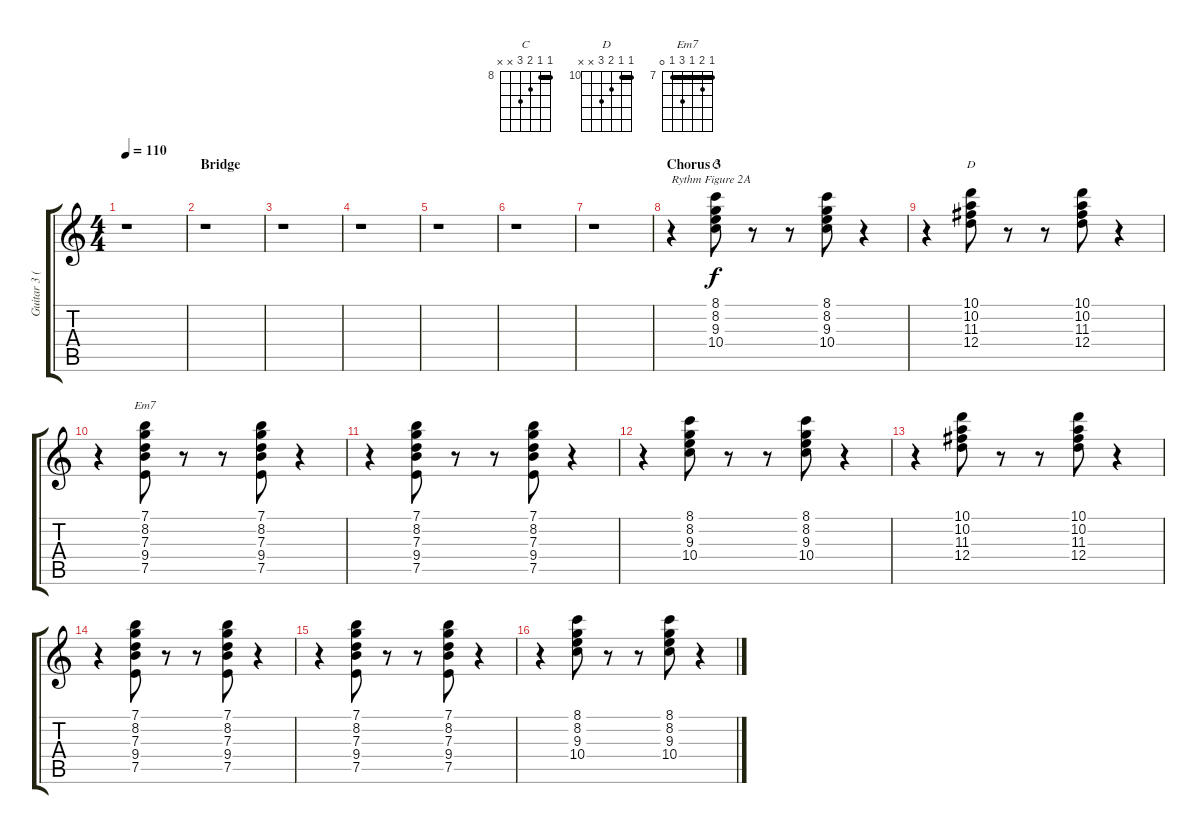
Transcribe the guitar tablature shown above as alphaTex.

\track ("Guitar 3 (Rythm Chord Strum)" "Guitar 3 (") {instrument distortionguitar}
\staff {score tabs}
\tuning (E4 B3 G3 D3 A2 E2) {hide}
\chord ("C" 8 8 9 10 x x) {firstfret 8 barre 8}
\chord ("D" 10 10 11 12 x x) {firstfret 10 barre 10}
\chord ("Em7" 7 8 7 9 7 0) {firstfret 7 barre 7}
\ts (4 4)
\tempo 110
\clef g2
\ks c
r.1{dy f} |
\section ("" "Bridge")
r.1 |
r.1 |
r.1 |
r.1 |
r.1 |
r.1 |
\section ("" "Chorus 3")
r.4{txt "Rythm Figure 2A"} (8.1 8.2 9.3 10.4).8{ch "C"} r.8 r.8 (8.1 8.2 9.3 10.4).8 r.4 |
r.4 (10.1 10.2 11.3 12.4).8{ch "D"} r.8 r.8 (10.1 10.2 11.3 12.4).8 r.4 |
r.4 (7.1 8.2 7.3 9.4 7.5).8{ch "Em7"} r.8 r.8 (7.1 8.2 7.3 9.4 7.5).8 r.4 |
r.4 (7.1 8.2 7.3 9.4 7.5).8 r.8 r.8 (7.1 8.2 7.3 9.4 7.5).8 r.4 |
r.4 (8.1 8.2 9.3 10.4).8 r.8 r.8 (8.1 8.2 9.3 10.4).8 r.4 |
r.4 (10.1 10.2 11.3 12.4).8 r.8 r.8 (10.1 10.2 11.3 12.4).8 r.4 |
r.4 (7.1 8.2 7.3 9.4 7.5).8 r.8 r.8 (7.1 8.2 7.3 9.4 7.5).8 r.4 |
r.4 (7.1 8.2 7.3 9.4 7.5).8 r.8 r.8 (7.1 8.2 7.3 9.4 7.5).8 r.4 |
r.4 (8.1 8.2 9.3 10.4).8 r.8 r.8 (8.1 8.2 9.3 10.4).8 r.4
